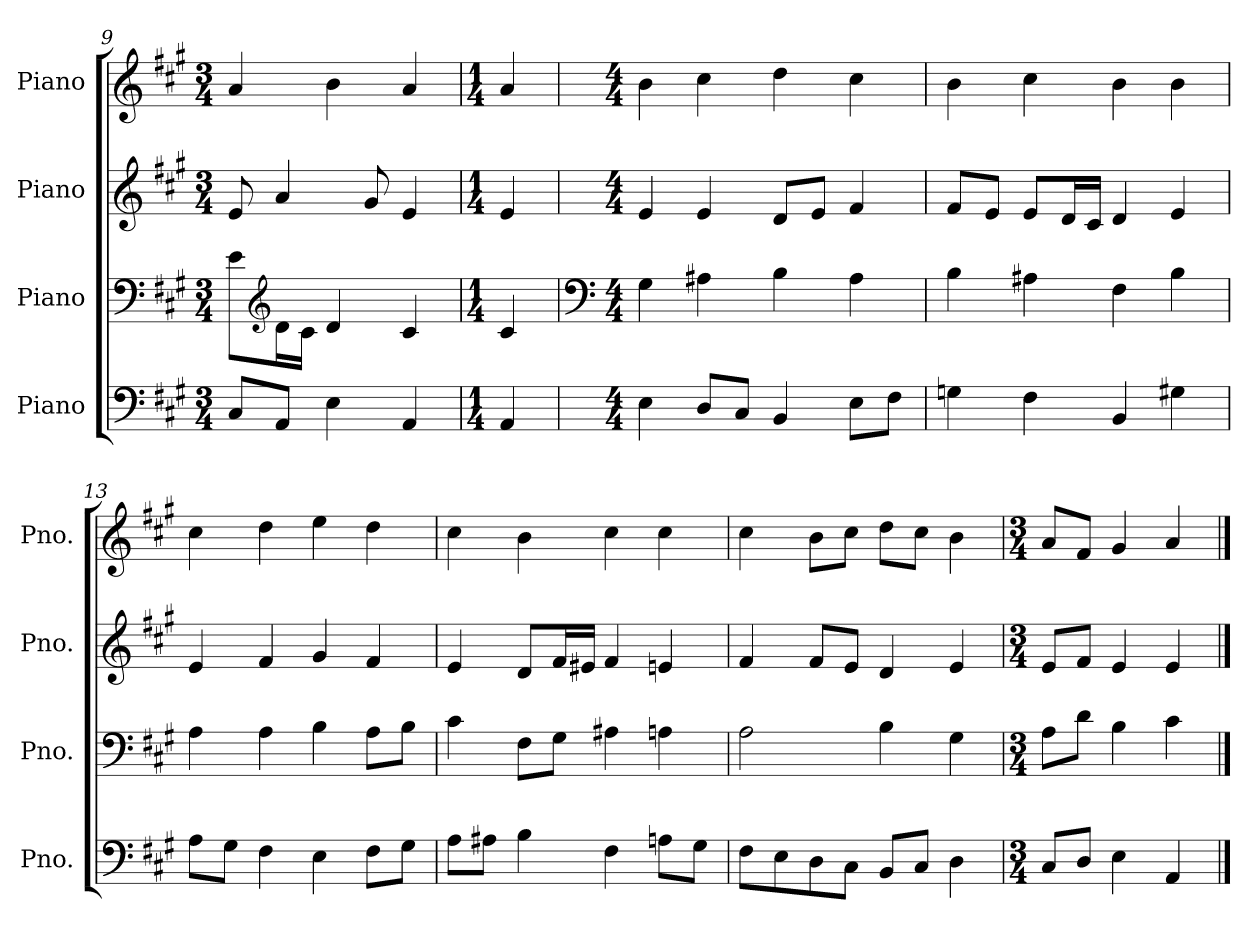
**kern	**kern	**kern	**kern
*part4	*part3	*part2	*part1
*staff4	*staff3	*staff2	*staff1
*I"Piano	*I"Piano	*I"Piano	*I"Piano
*I'Pno.	*I'Pno.	*I'Pno.	*I'Pno.
*clefF4	*clefF4	*clefG2	*clefG2
*k[f#c#g#]	*k[f#c#g#]	*k[f#c#g#]	*k[f#c#g#]
*M3/4	*M3/4	*M3/4	*M3/4
=9	=9	=9	=9
8C#/L	8e\L	8e/	4a/
*	*clefG2	*	*
8AA/J	16d\L	4a/	.
.	16c#\JJ	.	.
4E\	4d/	.	4b\
.	.	8g#/	.
4AA/	4c#/	4e/	4a/
=10	=10	=10	=10
*M1/4	*M1/4	*M1/4	*M1/4
4AA/	4c#/	4e/	4a/
!!LO:LB:g=z
=11	=11	=11	=11
*	*clefF4	*	*
*M4/4	*M4/4	*M4/4	*M4/4
4E\	4G#\	4e/	4b\
8D/L	4A#X\	4e/	4cc#\
8C#/J	.	.	.
4BB/	4B\	8d/L	4dd\
.	.	8e/J	.
8E\L	4A#\	4f#/	4cc#\
8F#\J	.	.	.
=12	=12	=12	=12
4Gn\	4B\	8f#/L	4b\
.	.	8e/J	.
4F#\	4A#X\	8e/L	4cc#\
.	.	16d/L	.
.	.	16c#/JJ	.
4BB/	4F#\	4d/	4b\
4G#X\	4B\	4e/	4b\
=13	=13	=13	=13
8A\L	4A\	4e/	4cc#\
8G#\J	.	.	.
4F#\	4A\	4f#/	4dd\
4E\	4B\	4g#/	4ee\
8F#\L	8A\L	4f#/	4dd\
8G#\J	8B\J	.	.
=14	=14	=14	=14
8A\L	4c#\	4e/	4cc#\
8A#X\J	.	.	.
4B\	8F#\L	8d/L	4b\
.	8G#\J	16f#/L	.
.	.	16e#X/JJ	.
4F#\	4A#X\	4f#/	4cc#\
8An\L	4An\	4en/	4cc#\
8G#\J	.	.	.
!!LO:PB:g=z
=15	=15	=15	=15
8F#\L	2A\	4f#/	4cc#\
8E\	.	.	.
8D\	.	8f#/L	8b\L
8C#\J	.	8e/J	8cc#\J
8BB/L	4B\	4d/	8dd\L
8C#/J	.	.	8cc#\J
4D\	4G#\	4e/	4b\
=16	=16	=16	=16
*M3/4	*M3/4	*M3/4	*M3/4
8C#/L	8A\L	8e/L	8a/L
8D/J	8d\J	8f#/J	8f#/J
4E\	4B\	4e/	4g#/
4AA/	4c#\	4e/	4a/
==	==	==	==
*-	*-	*-	*-
